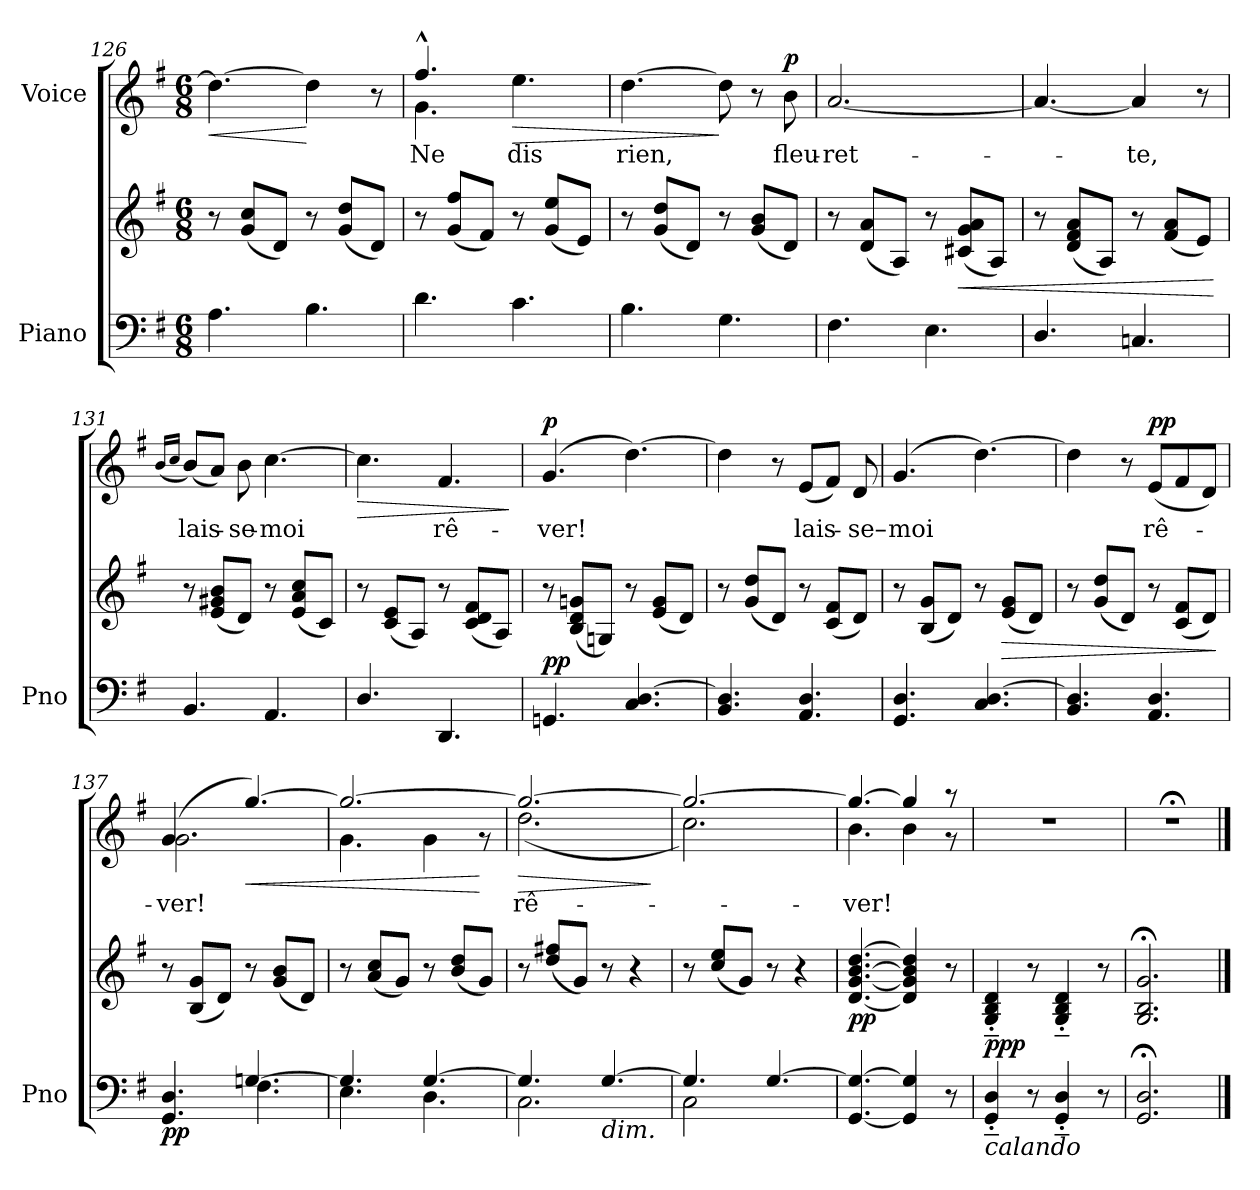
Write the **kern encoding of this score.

**kern	**kern	**dynam	**kern	**text	**dynam
*part2	*part2	*part2	*part1	*part1	*part1
*staff3	*staff2	*staff2/3	*staff1	*staff1	*staff1
*I"Piano	*	*	*I"Voice	*	*
*I'Pno	*	*	*	*	*
!!LO:LB:g=z
*clefF4	*clefG2	*	*clefG2	*	*
*k[f#]	*k[f#]	*	*k[f#]	*	*
*M6/8	*M6/8	*	*M6/8	*	*
=126	=126	=126	=126	=126	=126
!	!	!	!	!	!LO:HP:b
4.A\	8r	.	4.dd\_	.	<
.	(8g/ 8cc/L	.	.	.	.
.	8d/J)	.	.	.	.
4.B\	8r	.	4dd\]	.	[
.	(8g/ 8dd/L	.	.	.	.
.	8d/J)	.	8r	.	.
=127	=127	=127	=127	=127	=127
!	!	!	!	!LO:LY:b	!
*	*	*	*^	*	*
4.d\	8r	.	4.ff#^^/	4.g\	Ne	.
.	(8g/ 8ff#/L	.	.	.	.	.
.	8f#/J)	.	.	.	.	.
!	!	!	!	!	!LO:LY:b	!LO:HP:b
4.c\	8r	.	4.ee\	4.ryy	dis	>
.	(8g/ 8ee/L	.	.	.	.	.
.	8e/J)	.	.	.	.	.
*	*	*	*v	*v	*	*
=128	=128	=128	=128	=128	=128
!	!	!	!	!LO:LY:b	!
4.B\	8r	.	[4.dd\	rien,	.
.	(8g/ 8dd/L	.	.	.	.
.	8d/J)	.	.	.	.
4.G\	8r	.	8dd\]	.	]
.	(8g/ 8b/L	.	8r	.	.
!	!	!	!	!LO:LY:b	!LO:DY:a
.	8d/J)	.	8b\	fleu-	p
=129	=129	=129	=129	=129	=129
!	!	!	!	!LO:LY:b	!
4.F#\	8r	.	[2.a/	-ret-	.
.	(8d/ 8a/L	.	.	.	.
.	8A/J)	.	.	.	.
4.E\	8r	.	.	.	.
!	!	!LO:HP:b	!	!	!
.	(8c#X/ 8g/ 8a/L	<	.	.	.
.	8A/J)	.	.	.	.
=130	=130	=130	=130	=130	=130
4.D/	8r	.	4.a/_	.	.
.	(8d/ 8f#/ 8a/L	.	.	.	.
.	8A/J)	.	.	.	.
!	!	!	!	!LO:LY:b	!
4.Cn/	8r	.	4a/]	-te,	.
.	(8f#/ 8a/L	.	.	.	.
.	8e/J)	.	8r	.	.
.	.	[	.	.	.
!!LO:LB:g=z
=131	=131	=131	=131	=131	=131
.	.	.	(16qb/LL	.	.
.	.	.	16qcc/JJ	.	.
!	!	!	!	!LO:LY:b	!
4.BB/	8r	.	(8b/L)	lais-	.
.	(8e/ 8g#X/ 8b/L	.	8a/J)	.	.
!	!	!	!	!LO:LY:b	!
.	8d/J)	.	8b\	-se-	.
!	!	!	!	!LO:LY:b	!
4.AA/	8r	.	[4.cc\	moi	.
.	(8e/ 8a/ 8cc/L	.	.	.	.
.	8c/J)	.	.	.	.
=132	=132	=132	=132	=132	=132
!	!	!	!	!	!LO:HP:b
4.D/	8r	.	4.cc\]	.	>
.	(8c/ 8e/L	.	.	.	.
.	8A/J)	.	.	.	.
!	!	!	!	!LO:LY:b	!
4.DD/	8r	.	4.f#/	rê-	.
.	(8c/ 8d/ 8f#/L	.	.	.	.
.	8A/J)	.	.	.	.
.	.	.	.	.	]
=133	=133	=133	=133	=133	=133
!	!	!LO:DY:a=2	!	!LO:LY:b	!LO:DY:a
4.GGn/	8r	pp	(4.g/	-ver!	p
.	(8B/ 8d/ 8gn/L	.	.	.	.
.	8Gn/J)	.	.	.	.
4.C/ [4.D/	8r	.	[4.dd\)	.	.
.	(8e/ 8g/L	.	.	.	.
.	8d/J)	.	.	.	.
=134	=134	=134	=134	=134	=134
4.BB/ 4.D/]	8r	.	4dd\]	.	.
.	(8g/ 8dd/L	.	.	.	.
.	8d/J)	.	8r	.	.
!	!	!	!	!LO:LY:b	!
4.AA/ 4.D/	8r	.	(8e/L	lais-	.
!	!	!	!	!	!LO:DY:a
!	!	!	!	!	!LO:DY:n=1:a
.	(8c/ 8f#/L	.	8f#/J)	.	p other-dynamics
!	!	!	!	!LO:LY:b	!
.	8d/J)	.	8d/	-se–	.
=135	=135	=135	=135	=135	=135
!	!	!	!	!LO:LY:b	!
4.GG/ 4.D/	8r	.	(4.g/	moi	.
.	(8B/ 8g/L	.	.	.	.
.	8d/J)	.	.	.	.
4.C/ [4.D/	8r	.	[4.dd\)	.	.
!	!	!LO:HP:b	!	!	!
.	(8e/ 8g/L	>	.	.	.
.	8d/J)	.	.	.	.
!!LO:LB:g=z
=136	=136	=136	=136	=136	=136
4.BB/ 4.D/]	8r	.	4dd\]	.	.
.	(8g/ 8dd/L	.	.	.	.
.	8d/J)	.	8r	.	.
!	!	!	!	!LO:LY:b	!LO:DY:a
4.AA/ 4.D/	8r	.	(8e/L	rê-	pp
.	(8c/ 8f#/L	.	8f#/	.	.
.	8d/J)	.	8d/J)	.	.
.	.	]	.	.	.
!!LO:PB:g=z
=137	=137	=137	=137	=137	=137
*^	*	*	*^	*	*
!	!	!	!LO:DY:b=2	!	!	!LO:LY:b	!
4.GG/ 4.D/	4.ryy	8r	pp	(4.g/	2.g\	- ver!	.
.	.	(8B/ 8g/L	.	.	.	.	.
.	.	8d/J)	.	.	.	.	.
!	!	!	!	!	!	!	!LO:HP:b
[4.Gn/	4.F#\	8r	.	[4.gg/)	.	.	<
.	.	(8g/ 8b/L	.	.	.	.	.
.	.	8d/J)	.	.	.	.	.
=138	=138	=138	=138	=138	=138	=138	=138
4.G/]	4.E\	8r	.	2.gg/_	4.g\	.	.
.	.	(8a/ 8cc/L	.	.	.	.	.
.	.	8g/J)	.	.	.	.	.
[4.G/	4.D\	8r	.	.	4g\	.	.
.	.	(8b/ 8dd/L	.	.	.	.	.
.	.	8g/J)	.	.	8r	.	[
=139	=139	=139	=139	=139	=139	=139	=139
!	!	!	!LO:DY:b=2	!	!	!LO:LY:b	!LO:HP:b
!	!	!	!LO:DY:n=1:b=2	!	!	!	!
4.G/]	2.C\	8r	other-dynamics sf	2.gg/_	(2.dd\	rê-	>
.	.	(8dd/ 8ff#X/L	.	.	.	.	.
.	.	8g/J)	.	.	.	.	.
!LO:TX:b:i:t=dim.	!	!	!	!	!	!	!
[4.G/	.	8r	.	.	.	.	.
.	.	4r	.	.	.	.	.
*v	*v	*	*	*v	*v	*	*
.	.	.	.	.	]
=140	=140	=140	=140	=140	=140
*^	*	*	*^	*	*
4.G/]	2C\	8r	.	2.gg/_	2.cc\)	.	.
.	.	(8cc/ 8ee/L	.	.	.	.	.
.	.	8g/J)	.	.	.	.	.
[4.G/	.	8r	.	.	.	.	.
.	4ryy	4r	.	.	.	.	.
=141	=141	=141	=141	=141	=141	=141	=141
!	!	!	!LO:DY:b	!	!	!LO:LY:b	!
*v	*v	*	*	*	*	*	*
[4.GG/ 4.G/_	[4.d/ [4.g/ [4.b/ [4.dd/	pp	4.gg/_	4.b\	-ver!	.
4GG/] 4G/]	4d/] 4g/] 4b/] 4dd/]	.	4gg/]	4b\	.	.
8r	8r	.	8r	8r	.	.
=142	=142	=142	=142	=142	=142	=142
!LO:TX:b:i:t=calando	!	!	!	!	!	!
!	!	!LO:DY:a=2	!	!	!	!
*	*	*	*v	*v	*	*
4GG/'~ 4D/'~	4G/'~ 4B/'~ 4d/'~	ppp	2.r	.	.
8r	8r	.	.	.	.
4GG/'~ 4D/'~	4G/'~ 4B/'~ 4d/'~	.	.	.	.
8r	8r	.	.	.	.
=143	=143	=143	=143	=143	=143
2.GG/; 2.D/;	2.G/;< 2.B/;< 2.g/;<	.	2.r;<	.	.
==	==	==	==	==	==
*-	*-	*-	*-	*-	*-
